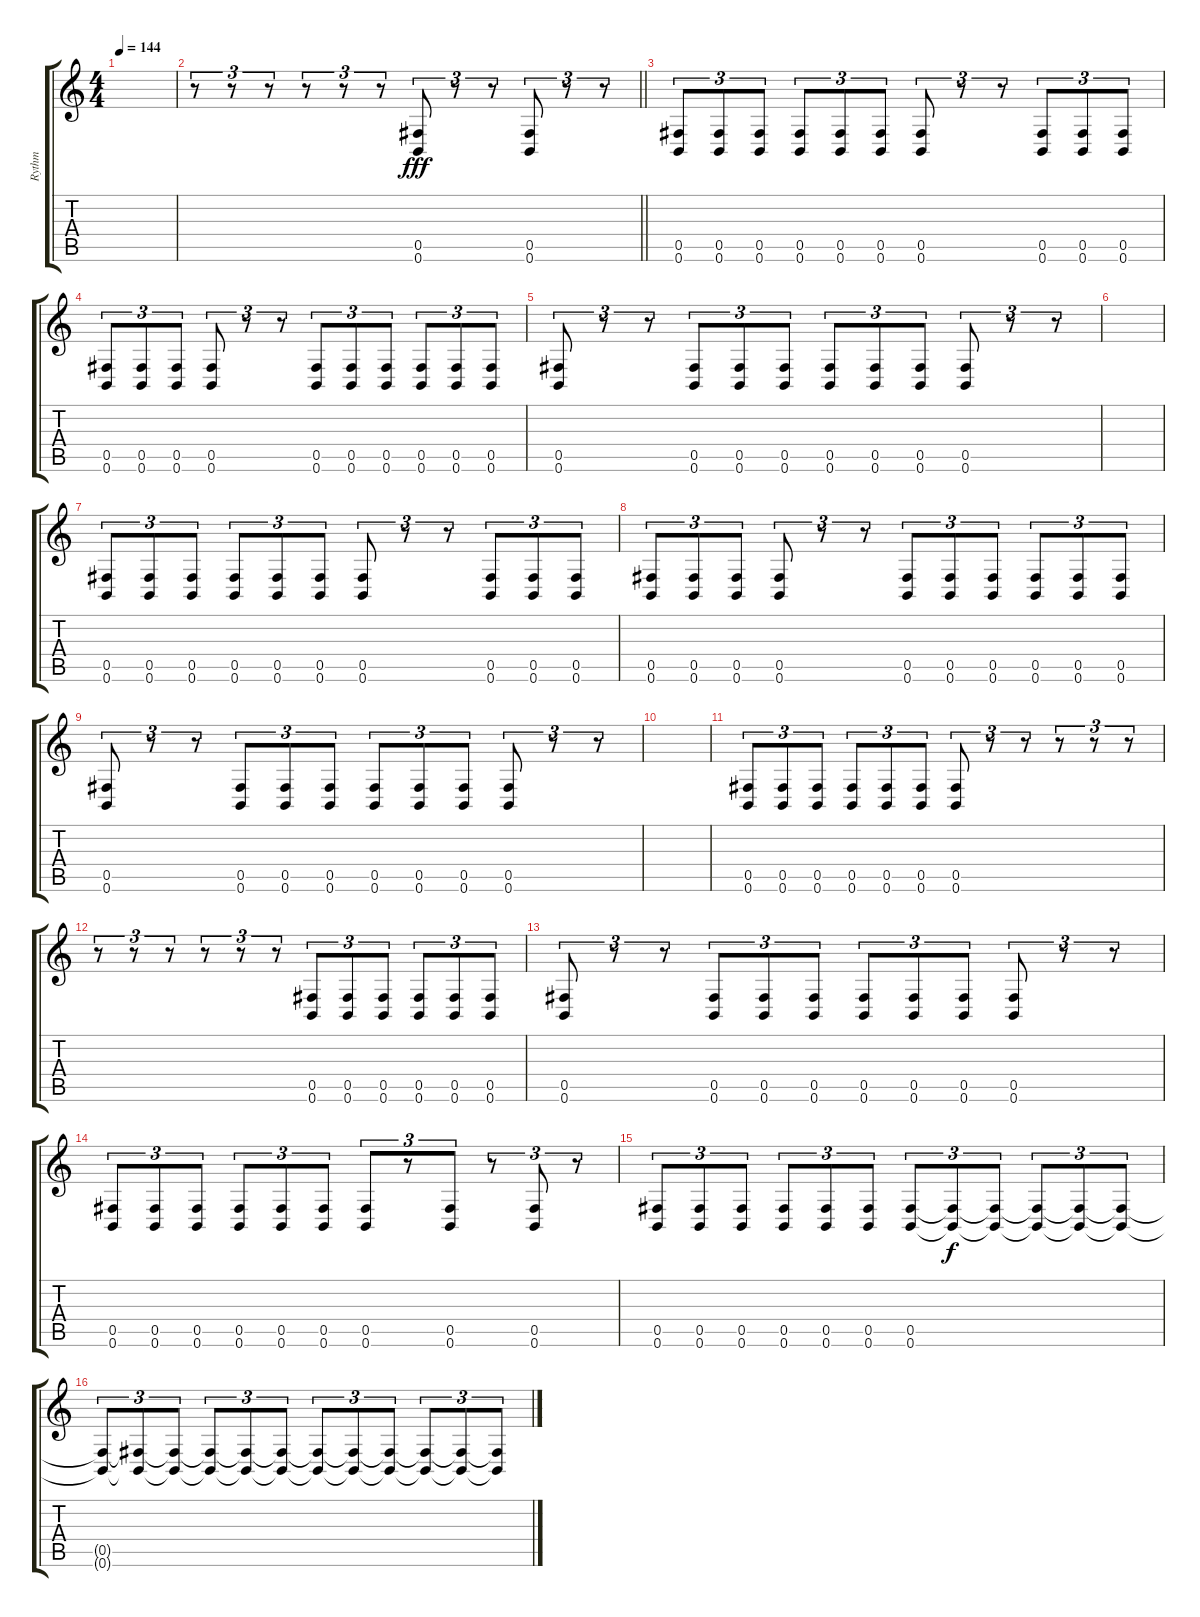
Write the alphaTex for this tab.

\track ("Rythm" "Rythm") {instrument distortionguitar}
\staff {score tabs}
\tuning (Db4 Ab3 E3 B2 Gb2 B1) {hide}
\ts (4 4)
\tempo 144
\clef g2
\ks c
|
\barLineRight lightlight
r.8{tu (3 2)} r.8{tu (3 2)} r.8{tu (3 2)} r.8{tu (3 2)} r.8{tu (3 2)} r.8{tu (3 2)} (0.5 0.6).8{tu (3 2) dy fff volume 14} r.8{tu (3 2)} r.8{tu (3 2)} (0.5 0.6).8{tu (3 2)} r.8{tu (3 2)} r.8{tu (3 2)} |
(0.5 0.6).8{tu (3 2)} (0.5 0.6).8{tu (3 2)} (0.5 0.6).8{tu (3 2)} (0.5 0.6).8{tu (3 2)} (0.5 0.6).8{tu (3 2)} (0.5 0.6).8{tu (3 2)} (0.5 0.6).8{tu (3 2)} r.8{tu (3 2)} r.8{tu (3 2)} (0.5 0.6).8{tu (3 2)} (0.5 0.6).8{tu (3 2)} (0.5 0.6).8{tu (3 2)} |
(0.5 0.6).8{tu (3 2)} (0.5 0.6).8{tu (3 2)} (0.5 0.6).8{tu (3 2)} (0.5 0.6).8{tu (3 2)} r.8{tu (3 2)} r.8{tu (3 2)} (0.5 0.6).8{tu (3 2)} (0.5 0.6).8{tu (3 2)} (0.5 0.6).8{tu (3 2)} (0.5 0.6).8{tu (3 2)} (0.5 0.6).8{tu (3 2)} (0.5 0.6).8{tu (3 2)} |
(0.5 0.6).8{tu (3 2)} r.8{tu (3 2)} r.8{tu (3 2)} (0.5 0.6).8{tu (3 2)} (0.5 0.6).8{tu (3 2)} (0.5 0.6).8{tu (3 2)} (0.5 0.6).8{tu (3 2)} (0.5 0.6).8{tu (3 2)} (0.5 0.6).8{tu (3 2)} (0.5 0.6).8{tu (3 2)} r.8{tu (3 2)} r.8{tu (3 2)} |
|
(0.5 0.6).8{tu (3 2)} (0.5 0.6).8{tu (3 2)} (0.5 0.6).8{tu (3 2)} (0.5 0.6).8{tu (3 2)} (0.5 0.6).8{tu (3 2)} (0.5 0.6).8{tu (3 2)} (0.5 0.6).8{tu (3 2)} r.8{tu (3 2)} r.8{tu (3 2)} (0.5 0.6).8{tu (3 2)} (0.5 0.6).8{tu (3 2)} (0.5 0.6).8{tu (3 2)} |
(0.5 0.6).8{tu (3 2)} (0.5 0.6).8{tu (3 2)} (0.5 0.6).8{tu (3 2)} (0.5 0.6).8{tu (3 2)} r.8{tu (3 2)} r.8{tu (3 2)} (0.5 0.6).8{tu (3 2)} (0.5 0.6).8{tu (3 2)} (0.5 0.6).8{tu (3 2)} (0.5 0.6).8{tu (3 2)} (0.5 0.6).8{tu (3 2)} (0.5 0.6).8{tu (3 2)} |
(0.5 0.6).8{tu (3 2)} r.8{tu (3 2)} r.8{tu (3 2)} (0.5 0.6).8{tu (3 2)} (0.5 0.6).8{tu (3 2)} (0.5 0.6).8{tu (3 2)} (0.5 0.6).8{tu (3 2)} (0.5 0.6).8{tu (3 2)} (0.5 0.6).8{tu (3 2)} (0.5 0.6).8{tu (3 2)} r.8{tu (3 2)} r.8{tu (3 2)} |
|
(0.5 0.6).8{tu (3 2)} (0.5 0.6).8{tu (3 2)} (0.5 0.6).8{tu (3 2)} (0.5 0.6).8{tu (3 2)} (0.5 0.6).8{tu (3 2)} (0.5 0.6).8{tu (3 2)} (0.5 0.6).8{tu (3 2)} r.8{tu (3 2)} r.8{tu (3 2)} r.8{tu (3 2)} r.8{tu (3 2)} r.8{tu (3 2)} |
r.8{tu (3 2)} r.8{tu (3 2)} r.8{tu (3 2)} r.8{tu (3 2)} r.8{tu (3 2)} r.8{tu (3 2)} (0.5 0.6).8{tu (3 2)} (0.5 0.6).8{tu (3 2)} (0.5 0.6).8{tu (3 2)} (0.5 0.6).8{tu (3 2)} (0.5 0.6).8{tu (3 2)} (0.5 0.6).8{tu (3 2)} |
(0.5 0.6).8{tu (3 2)} r.8{tu (3 2)} r.8{tu (3 2)} (0.5 0.6).8{tu (3 2)} (0.5 0.6).8{tu (3 2)} (0.5 0.6).8{tu (3 2)} (0.5 0.6).8{tu (3 2)} (0.5 0.6).8{tu (3 2)} (0.5 0.6).8{tu (3 2)} (0.5 0.6).8{tu (3 2)} r.8{tu (3 2)} r.8{tu (3 2)} |
(0.5 0.6).8{tu (3 2)} (0.5 0.6).8{tu (3 2)} (0.5 0.6).8{tu (3 2)} (0.5 0.6).8{tu (3 2)} (0.5 0.6).8{tu (3 2)} (0.5 0.6).8{tu (3 2)} (0.5 0.6).8{tu (3 2)} r.8{tu (3 2)} (0.5 0.6).8{tu (3 2)} r.8{tu (3 2)} (0.5 0.6).8{tu (3 2)} r.8{tu (3 2)} |
(0.5 0.6).8{tu (3 2)} (0.5 0.6).8{tu (3 2)} (0.5 0.6).8{tu (3 2)} (0.5 0.6).8{tu (3 2)} (0.5 0.6).8{tu (3 2)} (0.5 0.6).8{tu (3 2)} (0.5 0.6).8{tu (3 2)} (0.5{t} 0.6{t}).8{tu (3 2) dy f} (0.5{t} 0.6{t}).8{tu (3 2)} (0.5{t} 0.6{t}).8{tu (3 2)} (0.5{t} 0.6{t}).8{tu (3 2)} (0.5{t} 0.6{t}).8{tu (3 2)} |
(0.5{t} 0.6{t}).8{tu (3 2)} (0.5{t} 0.6{t}).8{tu (3 2)} (0.5{t} 0.6{t}).8{tu (3 2)} (0.5{t} 0.6{t}).8{tu (3 2)} (0.5{t} 0.6{t}).8{tu (3 2)} (0.5{t} 0.6{t}).8{tu (3 2)} (0.5{t} 0.6{t}).8{tu (3 2)} (0.5{t} 0.6{t}).8{tu (3 2)} (0.5{t} 0.6{t}).8{tu (3 2)} (0.5{t} 0.6{t}).8{tu (3 2)} (0.5{t} 0.6{t}).8{tu (3 2)} (0.5{t} 0.6{t}).8{tu (3 2)}
